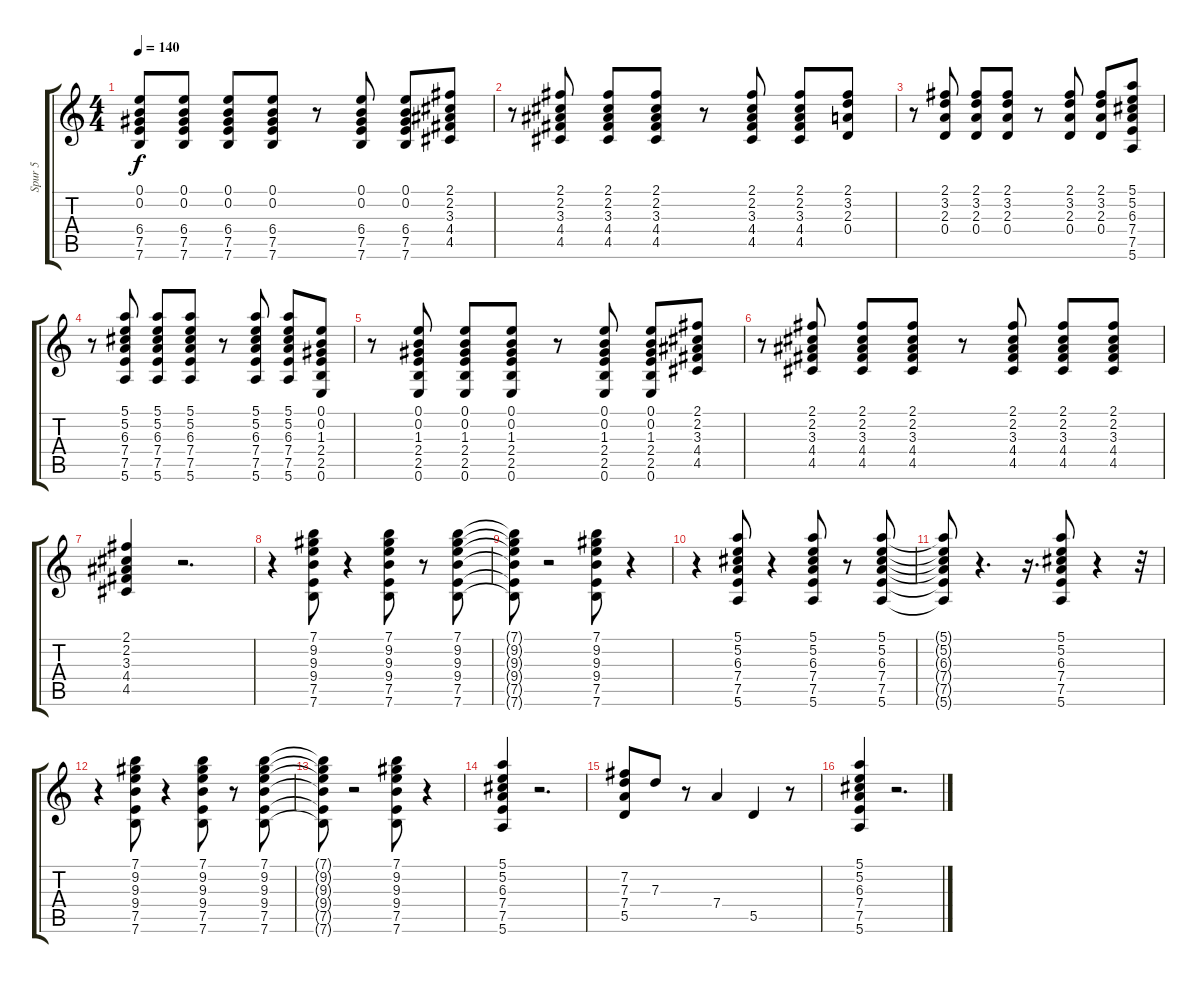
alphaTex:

\track ("Spur 5" "Spur 5") {instrument acousticguitarsteel}
\staff {score tabs}
\tuning (E4 B3 G3 D3 A2 E2) {hide}
\ts (4 4)
\tempo 140
\clef g2
\ks c
(0.1{t} 0.2{t} 6.4{t} 7.5{t} 7.6{t}).8{dy f} (0.1 0.2 6.4 7.5 7.6).8 (0.1 0.2 6.4 7.5 7.6).8 (0.1 0.2 6.4 7.5 7.6).8 r.8 (0.1 0.2 6.4 7.5 7.6).8 (0.1 0.2 6.4 7.5 7.6).8 (2.1 2.2 3.3 4.4 4.5).8 |
r.8 (2.1 2.2 3.3 4.4 4.5).8 (2.1 2.2 3.3 4.4 4.5).8 (2.1 2.2 3.3 4.4 4.5).8 r.8 (2.1 2.2 3.3 4.4 4.5).8 (2.1 2.2 3.3 4.4 4.5).8 (2.1 3.2 2.3 0.4).8 |
r.8 (2.1 3.2 2.3 0.4).8 (2.1 3.2 2.3 0.4).8 (2.1 3.2 2.3 0.4).8 r.8 (2.1 3.2 2.3 0.4).8 (2.1 3.2 2.3 0.4).8 (5.1 5.2 6.3 7.4 7.5 5.6).8 |
r.8 (5.1 5.2 6.3 7.4 7.5 5.6).8 (5.1 5.2 6.3 7.4 7.5 5.6).8 (5.1 5.2 6.3 7.4 7.5 5.6).8 r.8 (5.1 5.2 6.3 7.4 7.5 5.6).8 (5.1 5.2 6.3 7.4 7.5 5.6).8 (0.1 0.2 1.3 2.4 2.5 0.6).8 |
r.8 (0.1 0.2 1.3 2.4 2.5 0.6).8 (0.1 0.2 1.3 2.4 2.5 0.6).8 (0.1 0.2 1.3 2.4 2.5 0.6).8 r.8 (0.1 0.2 1.3 2.4 2.5 0.6).8 (0.1 0.2 1.3 2.4 2.5 0.6).8 (2.1 2.2 3.3 4.4 4.5).8 |
r.8 (2.1 2.2 3.3 4.4 4.5).8 (2.1 2.2 3.3 4.4 4.5).8 (2.1 2.2 3.3 4.4 4.5).8 r.8 (2.1 2.2 3.3 4.4 4.5).8 (2.1 2.2 3.3 4.4 4.5).8 (2.1 2.2 3.3 4.4 4.5).8 |
(2.1 2.2 3.3 4.4 4.5).4 r.2{d} |
r.4 (7.1 9.2 9.3 9.4 7.5 7.6).8 r.4 (7.1 9.2 9.3 9.4 7.5 7.6).8 r.8 (7.1 9.2 9.3 9.4 7.5 7.6).8 |
(7.1{t} 9.2{t} 9.3{t} 9.4{t} 7.5{t} 7.6{t}).8 r.2 (7.1 9.2 9.3 9.4 7.5 7.6).8 r.4 |
r.4 (5.1 5.2 6.3 7.4 7.5 5.6).8 r.4 (5.1 5.2 6.3 7.4 7.5 5.6).8 r.8 (5.1 5.2 6.3 7.4 7.5 5.6).8 |
(5.1{t} 5.2{t} 6.3{t} 7.4{t} 7.5{t} 5.6{t}).8 r.4{d} r.16{d} (5.1 5.2 6.3 7.4 7.5 5.6).8 r.4 r.32 |
r.4 (7.1 9.2 9.3 9.4 7.5 7.6).8 r.4 (7.1 9.2 9.3 9.4 7.5 7.6).8 r.8 (7.1 9.2 9.3 9.4 7.5 7.6).8 |
(7.1{t} 9.2{t} 9.3{t} 9.4{t} 7.5{t} 7.6{t}).8 r.2 (7.1 9.2 9.3 9.4 7.5 7.6).8 r.4 |
(5.1 5.2 6.3 7.4 7.5 5.6).4 r.2{d} |
(7.2 7.3 7.4 5.5).8 7.3.8 r.8 7.4.4 5.5.4 r.8 |
(5.1 5.2 6.3 7.4 7.5 5.6).4 r.2{d}
